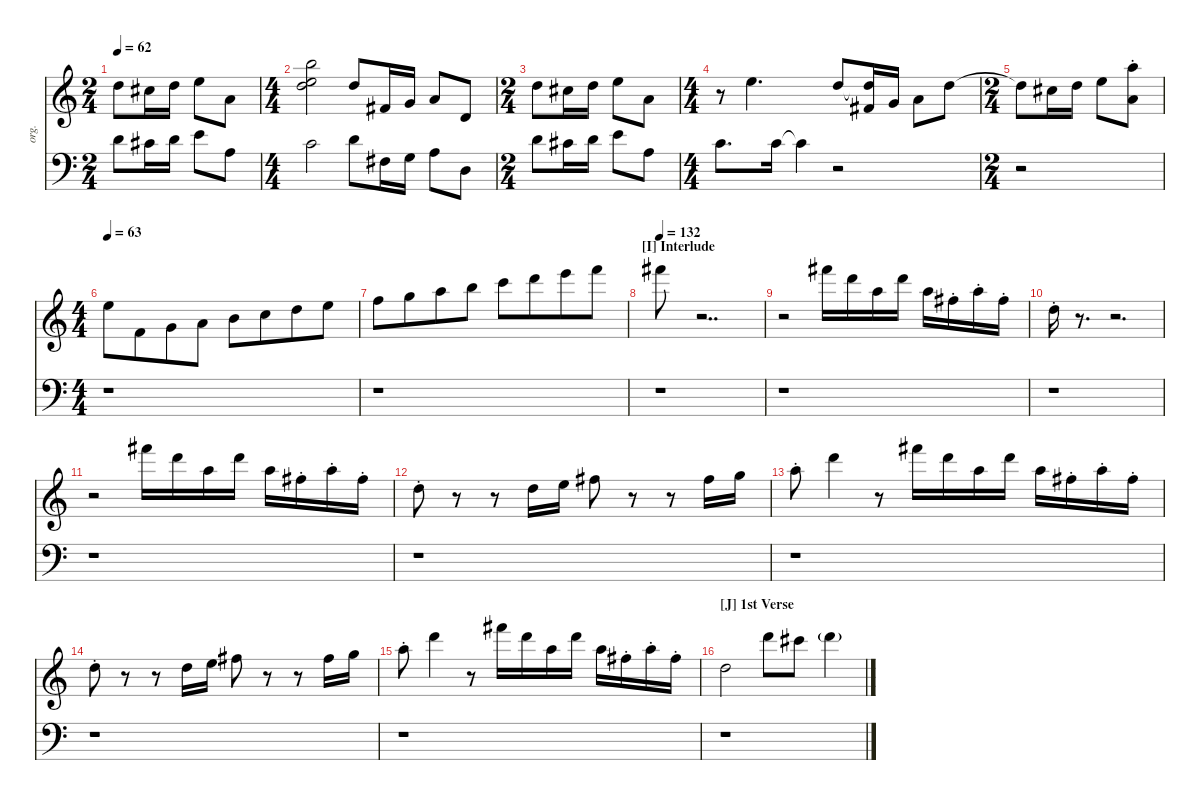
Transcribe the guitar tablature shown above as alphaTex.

\defaultSystemsLayout 4
\hideDynamics
\bracketExtendMode nobrackets
\track ("Organ" "org.") {solo instrument churchorgan}
\staff {score}
\tuning (E4 B3 G3 D3 A2 E2)
\ts (2 4)
\beaming (8 2 2)
\tempo 62
\clef g2
\ks c
10.1.8{dy mf} 9.1{acc #}.16 10.1.16 12.1.8 5.1.8 |
\ts (4 4)
\beaming (8 2 2 2 2)
(10.1 12.1 19.1).2 10.1.8 2.1{acc #}.16 3.1.16 5.1.8 3.2.8 |
\ts (2 4)
\beaming (8 2 2)
10.1.8 9.1{acc #}.16 10.1.16 12.1.8 5.1.8 |
\ts (4 4)
\beaming (8 2 2 2 2)
r.8 12.1.4{d} 10.1.8 (10.1{t} 2.1{acc #}).16 3.1.16 5.1.8 10.1.8 |
\ts (2 4)
\beaming (8 2 2)
10.1{t}.8 9.1{acc #}.16 10.1.16 12.1.8 (17.1{st} 5.1).8 |
\ts (4 4)
\beaming (8 2 2 2 2)
\tempo 63
12.1.8 1.1.8{beam merge} 3.1.8 5.1.8 7.1.8 8.1.8{beam merge} 10.1.8 12.1.8 |
13.1.8 15.1.8{beam merge} 17.1.8 19.1.8 20.1.8 22.1.8{beam merge} 24.1.8 25.1.8 |
\section ("I" "Interlude")
\tempo 132
26.1{acc #}.8 r.2{dd} |
r.2 26.1{acc #}.16 22.1.16 17.1.16 22.1.16 17.1.16 14.1{st acc #}.16 17.1{st}.16 14.1{st acc #}.16 |
10.1{st}.16 r.8{d} r.2{d} |
r.2 26.1{acc #}.16 22.1.16 17.1.16 22.1.16 17.1.16 14.1{st acc #}.16 17.1{st}.16 14.1{st acc #}.16 |
10.1{st}.8 r.8 r.8 10.1.16 12.1.16 14.1{acc #}.8 r.8 r.8 14.1{acc #}.16 15.1.16 |
17.1{st}.8 22.1.4 r.8 26.1{acc #}.16 22.1.16 17.1.16 22.1.16 17.1.16 14.1{st acc #}.16 17.1{st}.16 14.1{st acc #}.16 |
10.1{st}.8 r.8 r.8 10.1.16 12.1.16 14.1{acc #}.8 r.8 r.8 14.1{acc #}.16 15.1.16 |
17.1{st}.8 22.1.4 r.8 26.1{acc #}.16 22.1.16 17.1.16 22.1.16 17.1.16 14.1{st acc #}.16 17.1{st}.16 14.1{st acc #}.16 |
\section ("J" "1st Verse")
10.1.2 22.1.8 21.1{acc #}.8 22.1{g}.4
\staff {score}
\tuning (G2 D2 A1 E1 B0)
\clef f4
\ottava regular
\simile none
\ks c
19.1.8{dy mf} 18.1{acc #}.16 19.1.16 21.1.8 14.1.8 |
17.1.2 19.1.8 11.1{acc #}.16 12.1.16 14.1.8 7.1.8 |
19.1.8 18.1{acc #}.16 19.1.16 21.1.8 14.1.8 |
17.1.8{d} 17.1.16 17.1{t}.4 r.2 |
r.2 |
r.1 |
r.1 |
r.1 |
r.1 |
r.1 |
r.1 |
r.1 |
r.1 |
r.1 |
r.1 |
r.1
